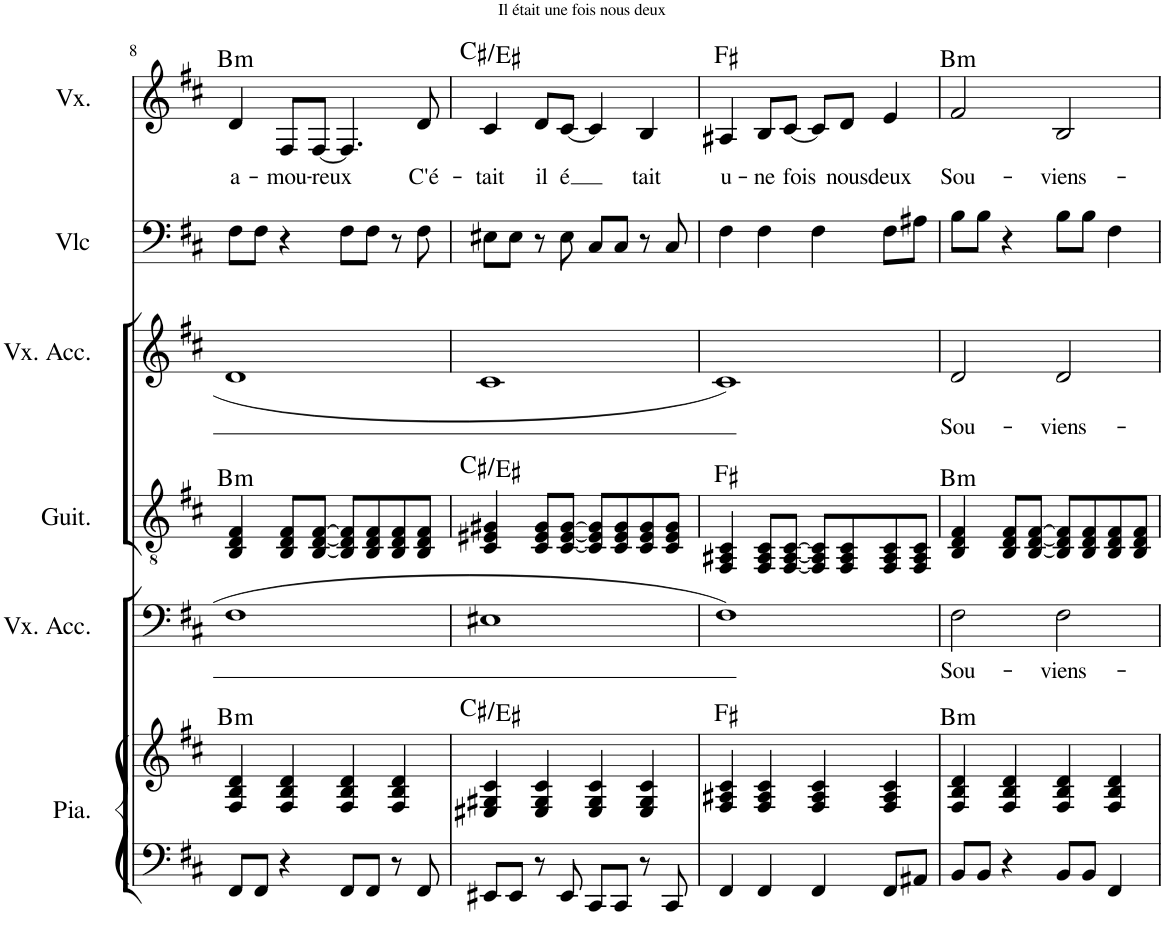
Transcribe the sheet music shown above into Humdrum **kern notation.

**kern	**kern	**harte	**kern	**text	**kern	**harte	**kern	**text	**kern	**kern	**text	**harte
*part6	*part6	*part6	*part5	*part5	*part4	*part4	*part3	*part3	*part2	*part1	*part1	*part1
*staff7	*staff6	*	*staff5	*staff5	*staff4	*	*staff3	*staff3	*staff2	*staff1	*staff1	*
*I"Piano	*	*	*I"Voix Acc.	*	*I"Guitare	*	*I"Voix Acc.	*	*I"Violoncelle	*I"Voix	*	*
*I'Pia.	*	*	*I'Vx. Acc.	*	*I'Guit.	*	*I'Vx. Acc.	*	*I'Vlc	*I'Vx.	*	*
!!LO:PB:g=z
*clefF4	*clefG2	*	*clefF4	*	*clefGv2	*	*clefG2	*	*clefF4	*clefG2	*	*
*k[f#c#]	*k[f#c#]	*	*k[f#c#]	*	*k[f#c#]	*	*k[f#c#]	*	*k[f#c#]	*k[f#c#]	*	*
*M4/4	*M4/4	*	*M4/4	*	*M4/4	*	*M4/4	*	*M4/4	*M4/4	*	*
=8	=8	=8	=8	=8	=8	=8	=8	=8	=8	=8	=8	=8
!	!	!LO:H:kt=m	!	!	!	!LO:H:kt=m	!	!	!	!	!LO:LY:b	!LO:H:kt=m
8FF#/L	4F#/ 4B/ 4d/	B:min	1F#	.	4BB/ 4D/ 4F#/	B:min	1d	.	8F#\L	4d/	a-	B:min
8FF#/J	.	.	.	.	.	.	.	.	8F#\J	.	.	.
!	!	!	!	!	!	!	!	!	!	!	!LO:LY:b	!
4r	4F#/ 4B/ 4d/	.	.	.	8BB/ 8D/ 8F#/L	.	.	.	4r	8F#/L	-mou-	.
!	!	!	!	!	!	!	!	!	!	!	!LO:LY:b	!
.	.	.	.	.	[8BB/ [8D/ [8F#/J	.	.	.	.	[8F#/J	-reux	.
8FF#/L	4F#/ 4B/ 4d/	.	.	.	8BB/] 8D/] 8F#/]L	.	.	.	8F#\L	4.F#/]	.	.
8FF#/J	.	.	.	.	8BB/ 8D/ 8F#/	.	.	.	8F#\J	.	.	.
8r	4F#/ 4B/ 4d/	.	.	.	8BB/ 8D/ 8F#/	.	.	.	8r	.	.	.
!	!	!	!	!	!	!	!	!	!	!	!LO:LY:b	!
8FF#/	.	.	.	.	8BB/ 8D/ 8F#/J	.	.	.	8F#\	8d/	C'é-	.
=9	=9	=9	=9	=9	=9	=9	=9	=9	=9	=9	=9	=9
!	!	!	!	!	!	!	!	!	!	!	!LO:LY:b	!
8EE#X/L	4E#X/ 4G#X/ 4c#/	C#:maj/3	1E#X	.	4C#/ 4E#X/ 4G#X/	C#:maj/3	1c#	.	8E#X\L	4c#/	-tait	C#:maj/3
8EE#/J	.	.	.	.	.	.	.	.	8E#\J	.	.	.
!	!	!	!	!	!	!	!	!	!	!	!LO:LY:b	!
8r	4E#/ 4G#/ 4c#/	.	.	.	8C#/ 8E#/ 8G#/L	.	.	.	8r	8d/L	il	.
!	!	!	!	!	!	!	!	!	!	!	!LO:LY:b	!
8EE#/	.	.	.	.	[8C#/ [8E#/ [8G#/J	.	.	.	8E#\	[8c#/J	é	.
8CC#/L	4E#/ 4G#/ 4c#/	.	.	.	8C#/] 8E#/] 8G#/]L	.	.	.	8C#/L	4c#/]	.	.
8CC#/J	.	.	.	.	8C#/ 8E#/ 8G#/	.	.	.	8C#/J	.	.	.
!	!	!	!	!	!	!	!	!	!	!	!LO:LY:b	!
8r	4E#/ 4G#/ 4c#/	.	.	.	8C#/ 8E#/ 8G#/	.	.	.	8r	4B/	tait	.
8CC#/	.	.	.	.	8C#/ 8E#/ 8G#/J	.	.	.	8C#/	.	.	.
=10	=10	=10	=10	=10	=10	=10	=10	=10	=10	=10	=10	=10
!	!	!	!	!	!	!	!	!	!	!	!LO:LY:b	!
4FF#/	4F#/ 4A#X/ 4c#/	F#:maj	1F#	.	4FF#/ 4AA#X/ 4C#/	F#:maj	1c#	.	4F#\	4A#X/	u-	F#:maj
!	!	!	!	!	!	!	!	!	!	!	!LO:LY:b	!
4FF#/	4F#/ 4A#/ 4c#/	.	.	.	8FF#/ 8AA#/ 8C#/L	.	.	.	4F#\	8B/L	-ne	.
!	!	!	!	!	!	!	!	!	!	!	!LO:LY:b	!
.	.	.	.	.	[8FF#/ [8AA#/ [8C#/J	.	.	.	.	[8c#/J	fois	.
4FF#/	4F#/ 4A#/ 4c#/	.	.	.	8FF#/] 8AA#/] 8C#/]L	.	.	.	4F#\	8c#/L]	.	.
!	!	!	!	!	!	!	!	!	!	!	!LO:LY:b	!
.	.	.	.	.	8FF#/ 8AA#/ 8C#/	.	.	.	.	8d/J	nous	.
!	!	!	!	!	!	!	!	!	!	!	!LO:LY:b	!
8FF#/L	4F#/ 4A#/ 4c#/	.	.	.	8FF#/ 8AA#/ 8C#/	.	.	.	8F#\L	4e/	deux	.
8AA#X/J	.	.	.	.	8FF#/ 8AA#/ 8C#/J	.	.	.	8A#X\J	.	.	.
=11	=11	=11	=11	=11	=11	=11	=11	=11	=11	=11	=11	=11
!	!	!LO:H:kt=m	!	!LO:LY:b	!	!LO:H:kt=m	!	!LO:LY:b	!	!	!LO:LY:b	!LO:H:kt=m
8BB/L	4F#/ 4B/ 4d/	B:min	2F#\	Sou-	4BB/ 4D/ 4F#/	B:min	2d/	Sou-	8B\L	2f#/	Sou-	B:min
8BB/J	.	.	.	.	.	.	.	.	8B\J	.	.	.
4r	4F#/ 4B/ 4d/	.	.	.	8BB/ 8D/ 8F#/L	.	.	.	4r	.	.	.
.	.	.	.	.	[8BB/ [8D/ [8F#/J	.	.	.	.	.	.	.
!	!	!	!	!LO:LY:b	!	!	!	!LO:LY:b	!	!	!LO:LY:b	!
8BB/L	4F#/ 4B/ 4d/	.	2F#\	-viens-	8BB/] 8D/] 8F#/]L	.	2d/	-viens-	8B\L	2B/	-viens-	.
8BB/J	.	.	.	.	8BB/ 8D/ 8F#/	.	.	.	8B\J	.	.	.
4FF#/	4F#/ 4B/ 4d/	.	.	.	8BB/ 8D/ 8F#/	.	.	.	4F#\	.	.	.
.	.	.	.	.	8BB/ 8D/ 8F#/J	.	.	.	.	.	.	.
=	=	=	=	=	=	=	=	=	=	=	=	=
*-	*-	*-	*-	*-	*-	*-	*-	*-	*-	*-	*-	*-
